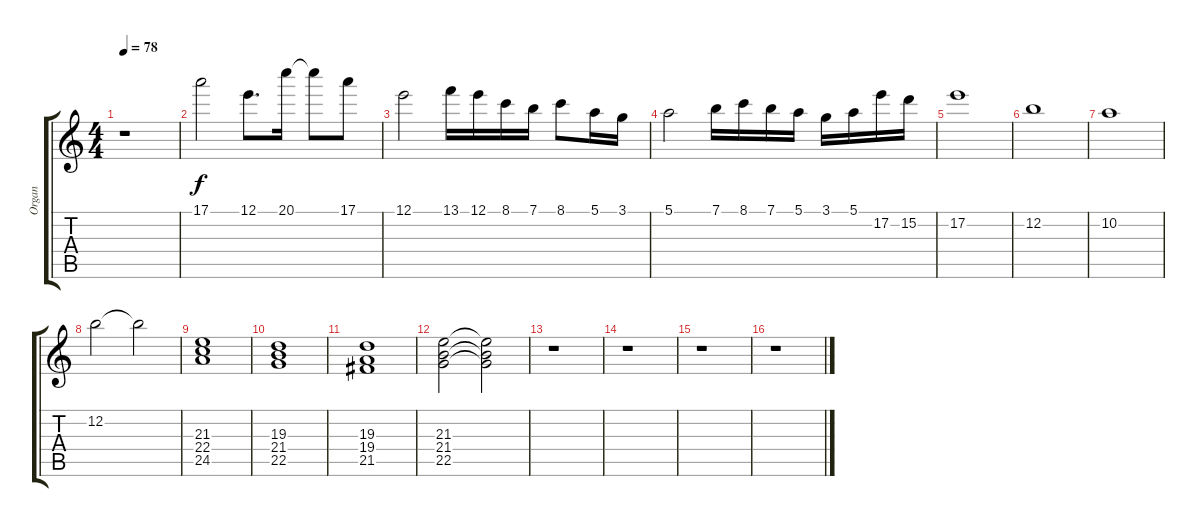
\track ("Organ" "Organ") {instrument drawbarorgan}
\staff {score tabs}
\tuning (E5 B4 G3 D3 A2 E2) {hide}
\ts (4 4)
\tempo 78
\clef g2
\ks c
r.1{dy f instrument drawbarorgan} |
17.1.2 12.1.8{d} 20.1.16 20.1{t}.8 17.1.8 |
12.1.2 13.1.16 12.1.16 8.1.16 7.1.16 8.1.8 5.1.16 3.1.16 |
5.1.2 7.1.16 8.1.16 7.1.16 5.1.16 3.1.16 5.1.16 17.2.16 15.2.16 |
17.2.1 |
12.2.1 |
10.2.1 |
12.2.2 12.2{t}.2 |
(21.3 22.4 24.5).1 |
(19.3 21.4 22.5).1 |
(19.3 19.4 21.5).1 |
(21.3 21.4 22.5).2 (21.3{t} 21.4{t} 22.5{t}).2 |
r.1 |
r.1 |
r.1 |
r.1
